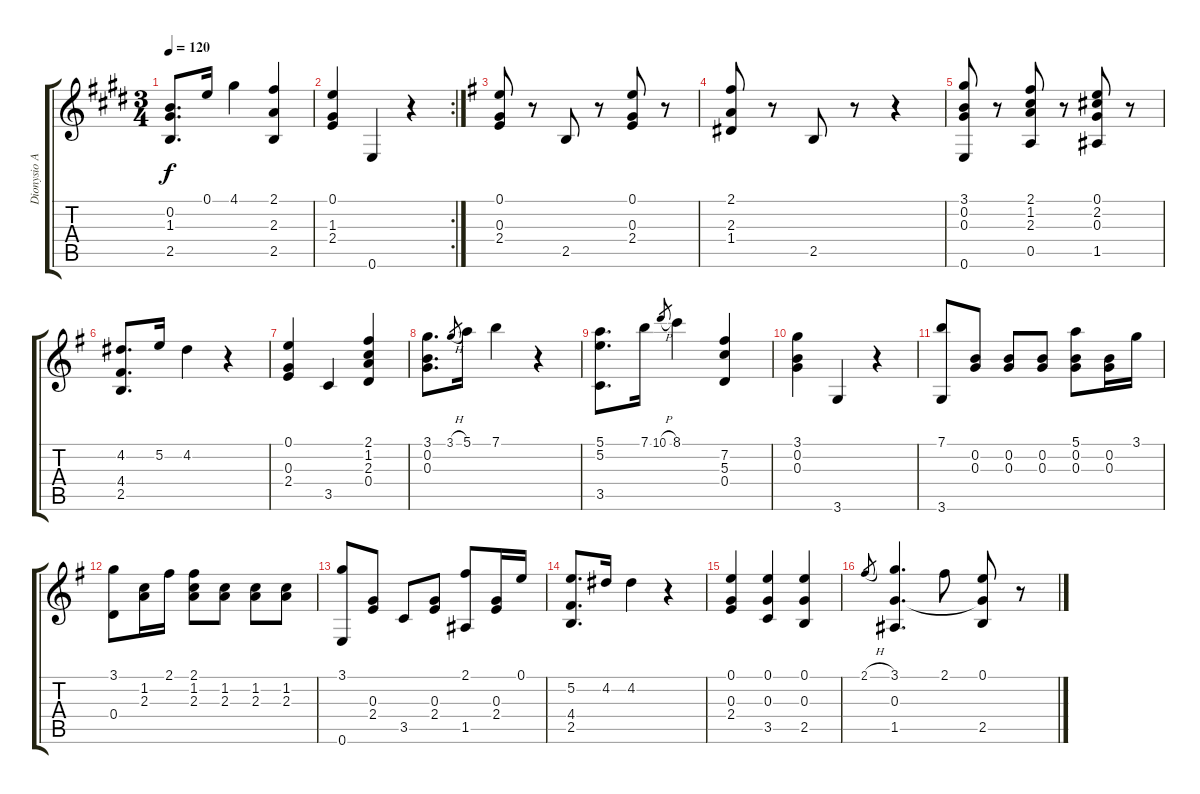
\track ("Dionysio Aguado" "Dionysio A") {instrument acousticguitarnylon}
\staff {score tabs}
\tuning (E4 B3 G3 D3 A2 E2) {hide}
\ts (3 4)
\tempo 120
\clef g2
\ks e
(0.2 1.3 2.5).8{d dy f} 0.1.16 4.1.4 (2.1 2.3 2.5).4 |
\rc 2
(0.1 1.3 2.4).4 0.6.4 r.4 |
\ks g
(0.1 0.3 2.4).8 r.8 2.5.8 r.8 (0.1 0.3 2.4).8 r.8 |
(2.1 2.3 1.4).8 r.8 2.5.8 r.8 r.4 |
(3.1 0.2 0.3 0.6).8 r.8 (2.1 1.2 2.3 0.5).8 r.8 (0.1 2.2 0.3 1.5).8 r.8 |
(4.2 4.4 2.5).8{d} 5.2.16 4.2.4 r.4 |
(0.1 0.3 2.4).4 3.5.4 (2.1 1.2 2.3 0.4).4 |
(3.1 0.2 0.3).8{d} 3.1{h}.8{gr} 5.1.16 7.1.4 r.4 |
(5.1 5.2 3.5).8{d} 7.1.16 10.1{h}.8{gr} 8.1.4 (7.2 5.3 0.4).4 |
(3.1 0.2 0.3).4 3.6.4 r.4 |
(7.1 3.6).8 (0.2 0.3).8 (0.2 0.3).8 (0.2 0.3).8 (5.1 0.2 0.3).8 (0.2 0.3).16 3.1.16 |
(3.1 0.4).8 (1.2 2.3).16 2.1.16 (2.1 1.2 2.3).8 (1.2 2.3).8 (1.2 2.3).8 (1.2 2.3).8 |
(3.1 0.6).8 (0.3 2.4).8 3.5.8 (0.3 2.4).8 (2.1 1.5).8 (0.3 2.4).16 0.1.16 |
(5.2 4.4 2.5).8{d} 4.2.16 4.2.4 r.4 |
(0.1 0.3 2.4).4 (0.1 0.3 3.5).4 (0.1 0.3 2.5).4 |
2.1{h}.8{gr} (3.1 0.3 1.5).4{d} 2.1.8 (0.1 0.3{t} 2.5).8 r.8
